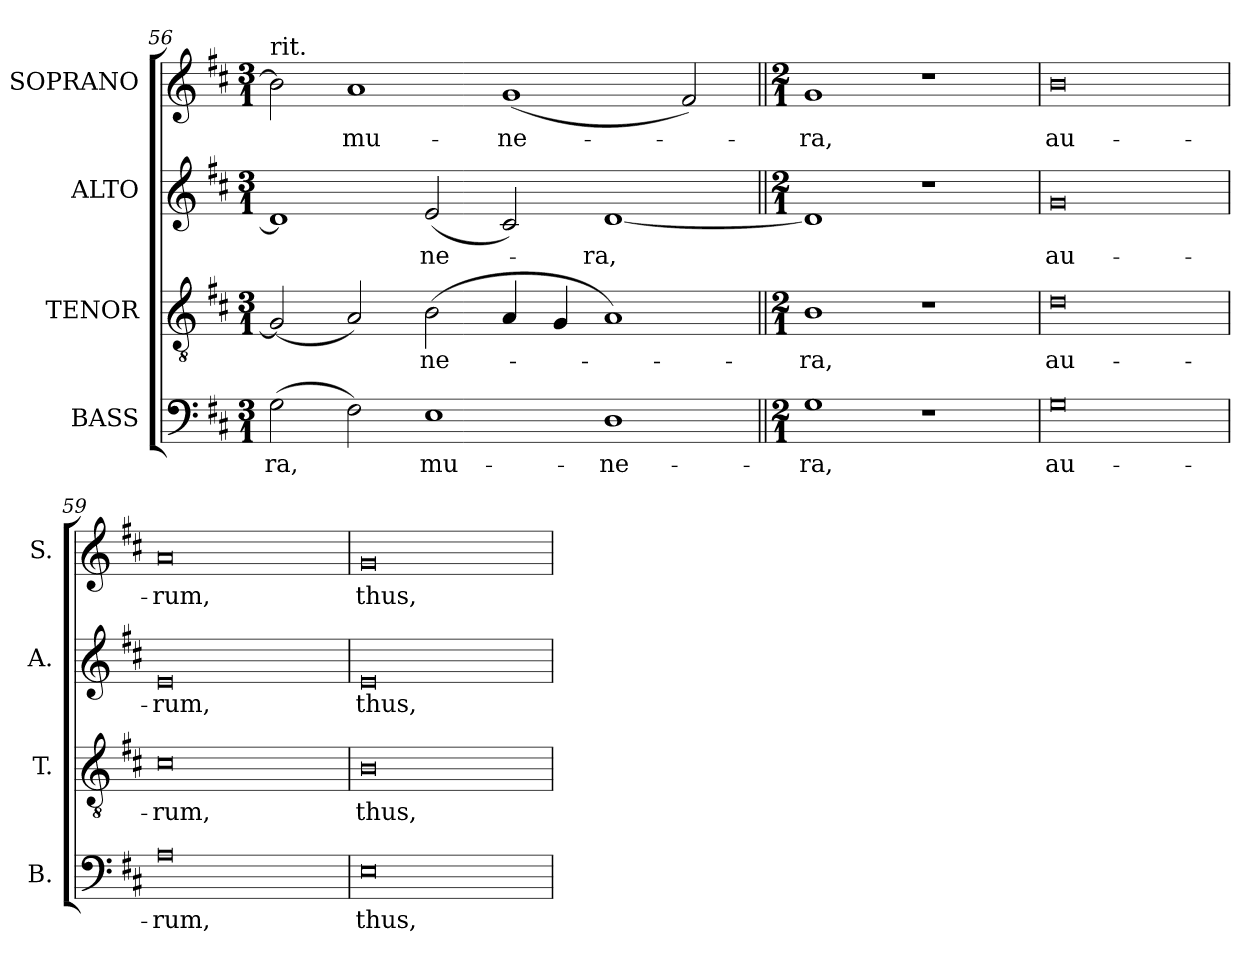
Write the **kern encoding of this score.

**kern	**text	**kern	**text	**kern	**text	**kern	**text
*part4	*part4	*part3	*part3	*part2	*part2	*part1	*part1
*staff4	*staff4	*staff3	*staff3	*staff2	*staff2	*staff1	*staff1
*I"BASS	*	*I"TENOR	*	*I"ALTO	*	*I"SOPRANO	*
*I'B.	*	*I'T.	*	*I'A.	*	*I'S.	*
!!LO:PB:g=z
*clefF4	*	*clefGv2	*	*clefG2	*	*clefG2	*
*	*	*ITrd7c12	*	*	*	*	*
*k[f#c#]	*	*k[f#c#]	*	*k[f#c#]	*	*k[f#c#]	*
*D:	*	*D:	*	*D:	*	*D:	*
*M3/1	*	*M3/1	*	*M3/1	*	*M3/1	*
=56	=56	=56	=56	=56	=56	=56	=56
!	!	!	!	!	!	!LO:TX:t=rit.	!
!	!LO:LY:b:color=#000000	!	!	!	!	!	!
(2Gi\	-ra,	(2GGi/]	.	1di]	.	2bi\]	.
!	!	!	!	!	!	!	!LO:LY:b:color=#000000
2F#i\)	.	2AAi/)	.	.	.	1ai	mu-
!	!LO:LY:b:color=#000000	!	!	!	!	!	!
!	!	!	!LO:LY:b:color=#000000	!	!	!	!
!	!	!	!	!	!LO:LY:b:color=#000000	!	!
1Ei	mu-	(2BBi\	-ne-	(2ei/	-ne-	.	.
!	!	!	!	!	!	!	!LO:LY:b:color=#000000
.	.	4AAi/	.	2c#i/)	.	(1gi	-ne-
.	.	4GGi/	.	.	.	.	.
!	!LO:LY:b:color=#000000	!	!	!	!	!	!
!	!	!	!	!	!LO:LY:b:color=#000000	!	!
1Di	-ne-	1AAi)	.	[1di	-ra,	.	.
.	.	.	.	.	.	2f#i/)	.
=57||	=57||	=57||	=57||	=57||	=57||	=57||	=57||
*M2/1	*	*M2/1	*	*M2/1	*	*M2/1	*
!	!LO:LY:b:color=#000000	!	!	!	!	!	!
!	!	!	!LO:LY:b:color=#000000	!	!	!	!
*	*	*	*	*	*	*MM224	*
!	!	!	!	!	!	!	!LO:LY:b:color=#000000
1Gi	-ra,	1BBi	-ra,	1di]	.	1gi	-ra,
1r	.	1r	.	1r	.	1r	.
=58	=58	=58	=58	=58	=58	=58	=58
!	!LO:LY:b:color=#000000	!	!	!	!	!	!
!	!	!	!LO:LY:b:color=#000000	!	!	!	!
!	!	!	!	!	!LO:LY:b:color=#000000	!	!
!	!	!	!	!	!	!	!LO:LY:b:color=#000000
0Gi	au-	0Di	au-	0gi	au-	0bi	au-
=59	=59	=59	=59	=59	=59	=59	=59
!	!LO:LY:b:color=#000000	!	!	!	!	!	!
!	!	!	!LO:LY:b:color=#000000	!	!	!	!
!	!	!	!	!	!LO:LY:b:color=#000000	!	!
!	!	!	!	!	!	!	!LO:LY:b:color=#000000
0Ai	-rum,	0C#i	-rum,	0ei	-rum,	0ai	-rum,
=60	=60	=60	=60	=60	=60	=60	=60
!	!LO:LY:b:color=#000000	!	!	!	!	!	!
!	!	!	!LO:LY:b:color=#000000	!	!	!	!
!	!	!	!	!	!LO:LY:b:color=#000000	!	!
!	!	!	!	!	!	!	!LO:LY:b:color=#000000
0Ei	thus,	0BBi	thus,	0ei	thus,	0gi	thus,
=	=	=	=	=	=	=	=
*-	*-	*-	*-	*-	*-	*-	*-
